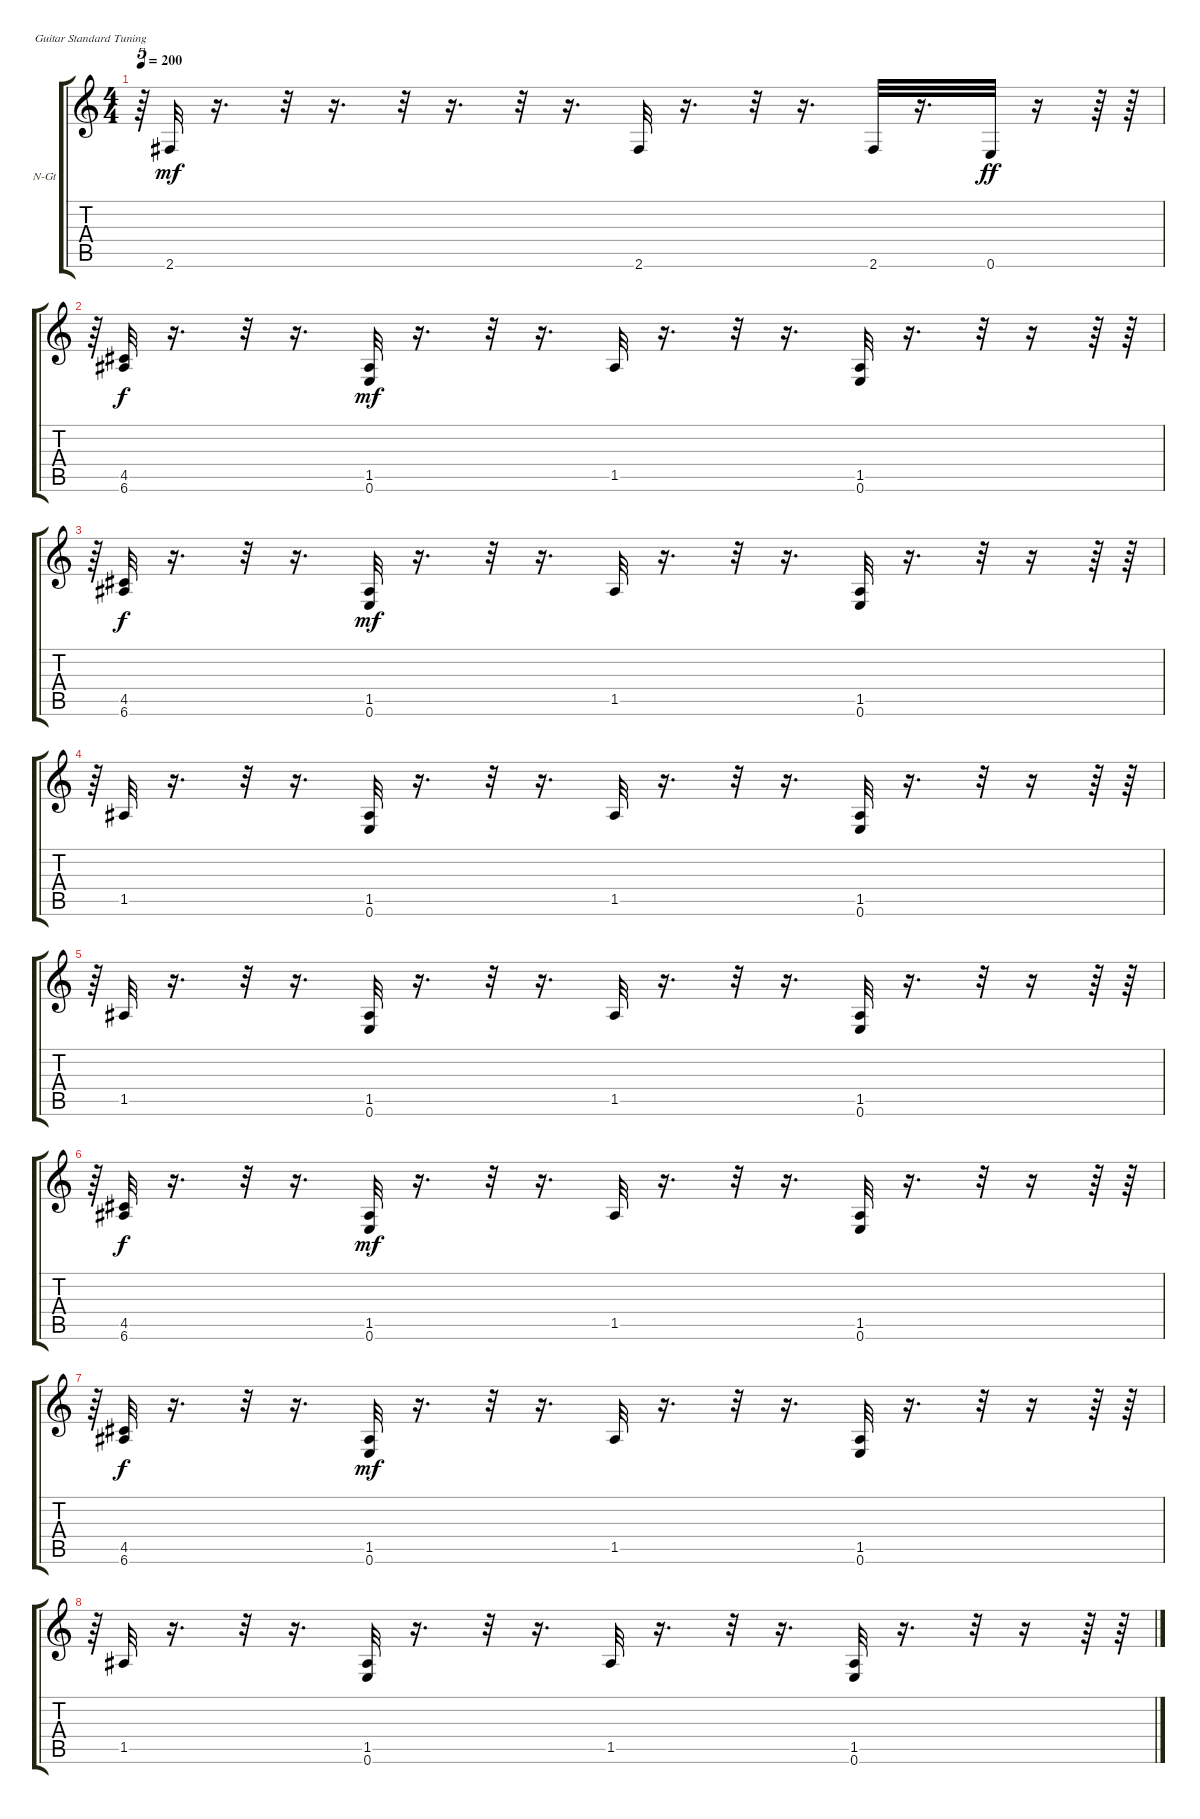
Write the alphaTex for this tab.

\bracketExtendMode groupsimilarinstruments
\firstSystemTrackNameOrientation horizontal
\otherSystemsTrackNameOrientation horizontal
\track ("Акустика" "N-Gt") {instrument acousticguitarnylon}
\staff {score tabs}
\tuning (E4 B3 G3 D3 A2 E2)
\ts (4 4)
\tempo 200
\clef g2
\ks c
r.64{tu (5 4) dy mf} 2.6.32 r.16{d} r.32 r.16{d} r.32 r.16{d} r.32 r.16{d} 2.6.32 r.16{d} r.32 r.16{d} 2.6.32 r.16{d} 0.6.32{dy ff} r.16 r.64 r.64 |
r.64{tu (5 4)} (4.5 6.6).32{dy f} r.16{d} r.32 r.16{d} (1.5 0.6).32{dy mf} r.16{d} r.32 r.16{d} 1.5.32 r.16{d} r.32 r.16{d} (1.5 0.6).32 r.16{d} r.32 r.16 r.64 r.64 |
r.64{tu (5 4)} (4.5 6.6).32{dy f} r.16{d} r.32 r.16{d} (1.5 0.6).32{dy mf} r.16{d} r.32 r.16{d} 1.5.32 r.16{d} r.32 r.16{d} (1.5 0.6).32 r.16{d} r.32 r.16 r.64 r.64 |
r.64{tu (5 4)} 1.5.32 r.16{d} r.32 r.16{d} (1.5 0.6).32 r.16{d} r.32 r.16{d} 1.5.32 r.16{d} r.32 r.16{d} (1.5 0.6).32 r.16{d} r.32 r.16 r.64 r.64 |
r.64{tu (5 4)} 1.5.32 r.16{d} r.32 r.16{d} (1.5 0.6).32 r.16{d} r.32 r.16{d} 1.5.32 r.16{d} r.32 r.16{d} (1.5 0.6).32 r.16{d} r.32 r.16 r.64 r.64 |
r.64{tu (5 4)} (4.5 6.6).32{dy f} r.16{d} r.32 r.16{d} (1.5 0.6).32{dy mf} r.16{d} r.32 r.16{d} 1.5.32 r.16{d} r.32 r.16{d} (1.5 0.6).32 r.16{d} r.32 r.16 r.64 r.64 |
r.64{tu (5 4)} (4.5 6.6).32{dy f} r.16{d} r.32 r.16{d} (1.5 0.6).32{dy mf} r.16{d} r.32 r.16{d} 1.5.32 r.16{d} r.32 r.16{d} (1.5 0.6).32 r.16{d} r.32 r.16 r.64 r.64 |
r.64{tu (5 4)} 1.5.32 r.16{d} r.32 r.16{d} (1.5 0.6).32 r.16{d} r.32 r.16{d} 1.5.32 r.16{d} r.32 r.16{d} (1.5 0.6).32 r.16{d} r.32 r.16 r.64 r.64
